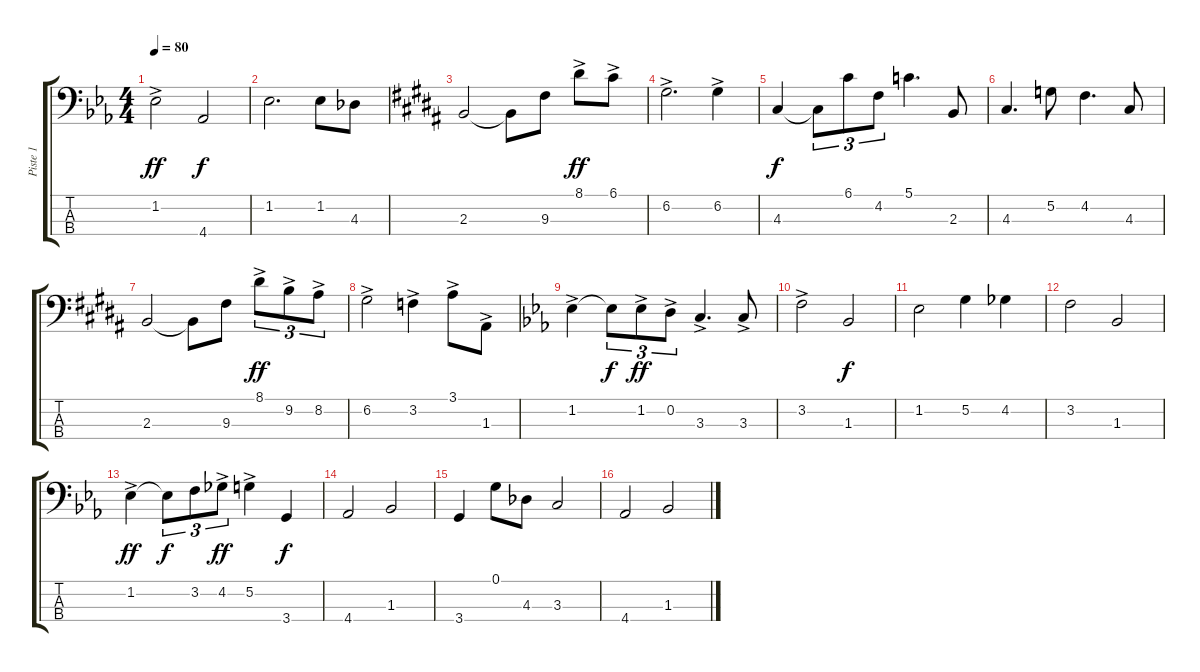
\track ("Piste 1" "Piste 1") {instrument electricbassfinger}
\staff {score tabs}
\tuning (G2 D2 A1 E1) {hide}
\ts (4 4)
\tempo 80
\clef f4
\ks eb
1.2{ac}.2{dy ff} 4.4.2{dy f} |
1.2.2{d} 1.2.8 4.3.8 |
\ks b
2.3.2 2.3{t}.8 9.3.8 8.1{ac}.8{dy ff} 6.1{ac}.8 |
6.2{ac}.2{d} 6.2{ac}.4 |
4.3.4{dy f} 4.3{t}.8{tu (3 2)} 6.1.8{tu (3 2)} 4.2.8{tu (3 2)} 5.1.4{d} 2.3.8 |
4.3.4{d} 5.2.8 4.2.4{d} 4.3.8 |
2.3.2 2.3{t}.8 9.3.8 8.1{ac}.8{tu (3 2) dy ff} 9.2{ac}.8{tu (3 2)} 8.2{ac}.8{tu (3 2)} |
6.2{ac}.2 3.2{ac}.4 3.1{ac}.8 1.3{ac}.8 |
\ks eb
1.2{ac}.4 1.2{t}.8{tu (3 2) dy f} 1.2{ac}.8{tu (3 2) dy ff} 0.2{ac}.8{tu (3 2)} 3.3{ac}.4{d} 3.3{ac}.8 |
3.2{ac}.2 1.3.2{dy f} |
1.2.2 5.2.4 4.2.4 |
3.2.2 1.3.2 |
1.2{ac}.4{dy ff} 1.2{t}.8{tu (3 2) dy f} 3.2.8{tu (3 2)} 4.2{ac}.8{tu (3 2) dy ff} 5.2{ac}.4 3.4.4{dy f} |
4.4.2 1.3.2 |
3.4.4 0.1.8 4.3.8 3.3.2 |
4.4.2 1.3.2
